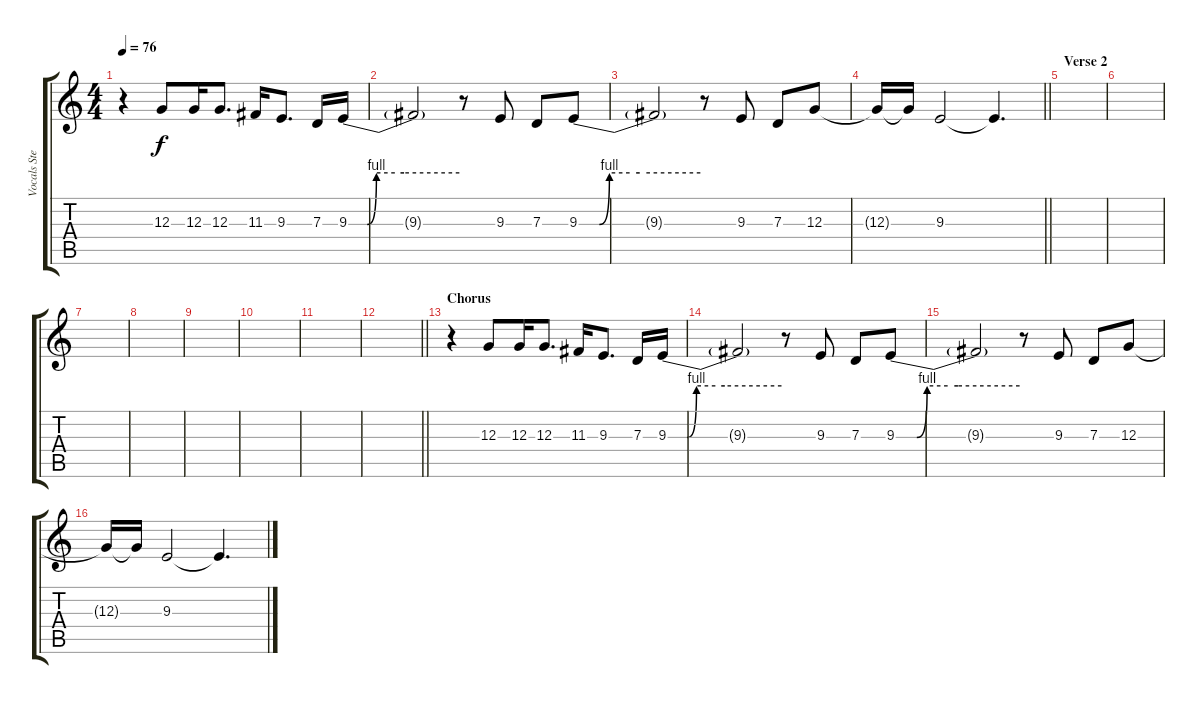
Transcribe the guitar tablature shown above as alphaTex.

\track ("Vocals Steven Wilson" "Vocals Ste") {instrument stringensemble1}
\staff {score tabs}
\tuning (E4 B3 G3 D3 A2 E2) {hide}
\ts (4 4)
\tempo 76
\clef g2
\ks c
r.4{dy f} 12.3.8 12.3.16 12.3.8{d} 11.3.16 9.3.8{d} 7.3.16 9.3{be (custom 0 0 10 0 15 4 25 4 30 4 60 4)}.16 |
9.3{t}.2 r.8 9.3.8 7.3.8 9.3{be (custom 0 0 10 0 15 4 25 4 30 4 60 4)}.8 |
9.3{t}.2 r.8 9.3.8 7.3.8 12.3.8 |
\barLineRight lightlight
12.3{t}.16 12.3{t}.16 9.3.2 9.3{t}.4{d} |
\section ("" "Verse 2")
|
|
|
|
|
|
|
\barLineRight lightlight
|
\section ("" "Chorus")
r.4 12.3.8 12.3.16 12.3.8{d} 11.3.16 9.3.8{d} 7.3.16 9.3{be (custom 0 0 10 0 15 4 25 4 30 4 60 4)}.16 |
9.3{t}.2 r.8 9.3.8 7.3.8 9.3{be (custom 0 0 10 0 15 4 25 4 30 4 60 4)}.8 |
9.3{t}.2 r.8 9.3.8 7.3.8 12.3.8 |
12.3{t}.16 12.3{t}.16 9.3.2 9.3{t}.4{d}
